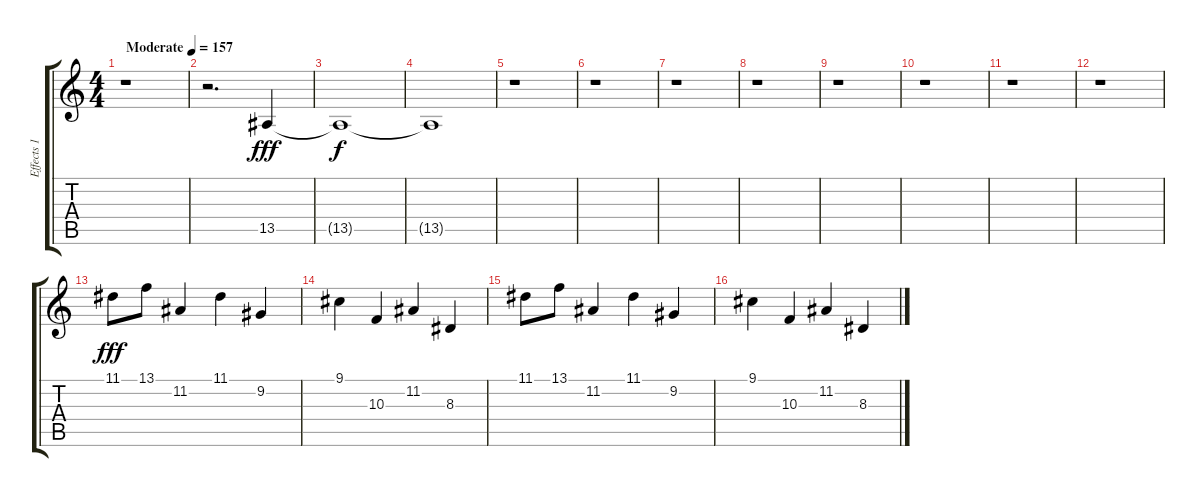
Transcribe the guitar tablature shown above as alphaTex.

\track ("Effects 1" "Effects 1") {instrument fx6goblins}
\staff {score tabs}
\tuning (E4 B3 G3 D3 A2 E2) {hide}
\ts (4 4)
\tempo (157 "Moderate")
\clef g2
\ks c
r.1{dy fff instrument fx6goblins} |
r.2{d} 13.5.4 |
13.5{t}.1{dy f} |
13.5{t}.1 |
r.1 |
r.1 |
r.1 |
r.1 |
r.1 |
r.1 |
r.1 |
r.1 |
11.1.8{dy fff instrument distortionguitar} 13.1.8 11.2.4 11.1.4 9.2.4 |
9.1.4 10.3.4 11.2.4 8.3.4 |
11.1.8 13.1.8 11.2.4 11.1.4 9.2.4 |
9.1.4 10.3.4 11.2.4 8.3.4
